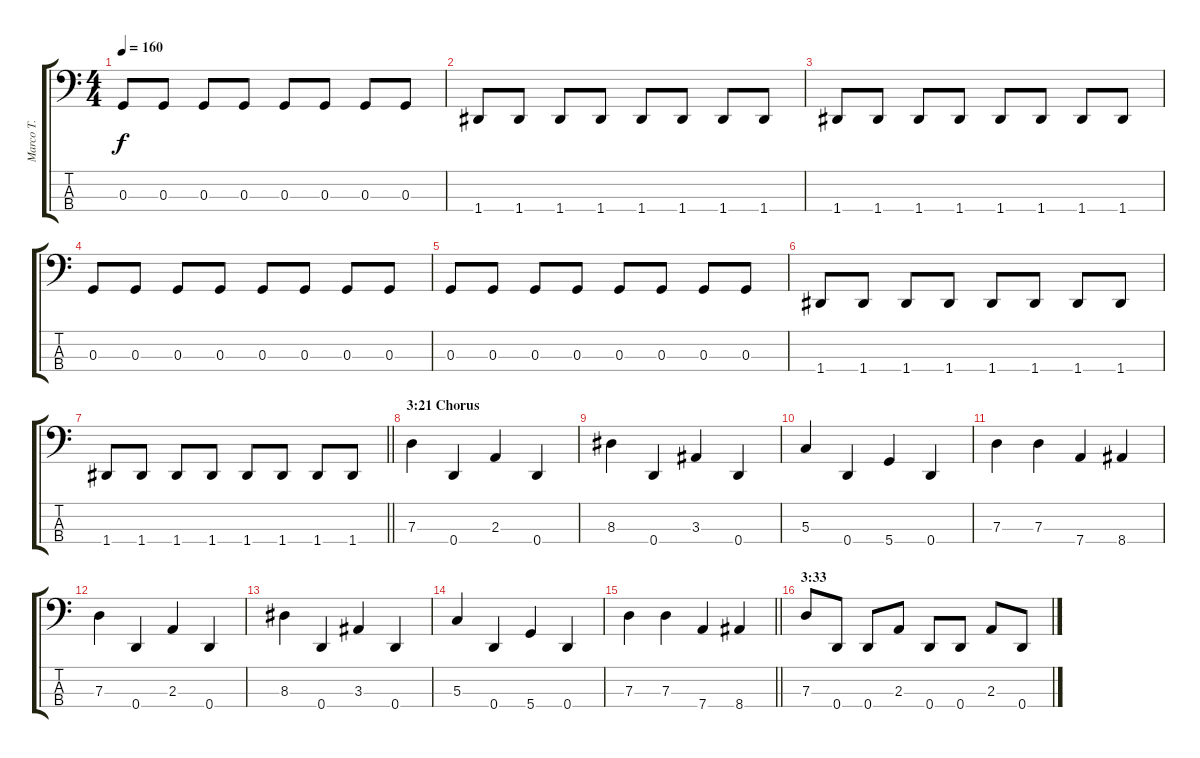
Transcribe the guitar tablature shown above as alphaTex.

\track ("Marco T." "Marco T.") {instrument electricbassfinger}
\staff {score tabs}
\tuning (F2 C2 G1 D1) {hide}
\ts (4 4)
\tempo 160
\clef f4
\ks c
0.3.8{dy f} 0.3.8 0.3.8 0.3.8 0.3.8 0.3.8 0.3.8 0.3.8 |
1.4.8 1.4.8 1.4.8 1.4.8 1.4.8 1.4.8 1.4.8 1.4.8 |
1.4.8 1.4.8 1.4.8 1.4.8 1.4.8 1.4.8 1.4.8 1.4.8 |
0.3.8 0.3.8 0.3.8 0.3.8 0.3.8 0.3.8 0.3.8 0.3.8 |
0.3.8 0.3.8 0.3.8 0.3.8 0.3.8 0.3.8 0.3.8 0.3.8 |
1.4.8 1.4.8 1.4.8 1.4.8 1.4.8 1.4.8 1.4.8 1.4.8 |
\barLineRight lightlight
1.4.8 1.4.8 1.4.8 1.4.8 1.4.8 1.4.8 1.4.8 1.4.8 |
\section ("" "3:21 Chorus")
7.3.4 0.4.4 2.3.4 0.4.4 |
8.3.4 0.4.4 3.3.4 0.4.4 |
5.3.4 0.4.4 5.4.4 0.4.4 |
7.3.4 7.3.4 7.4.4 8.4.4 |
7.3.4 0.4.4 2.3.4 0.4.4 |
8.3.4 0.4.4 3.3.4 0.4.4 |
5.3.4 0.4.4 5.4.4 0.4.4 |
\barLineRight lightlight
7.3.4 7.3.4 7.4.4 8.4.4 |
\section ("" "3:33")
7.3.8 0.4.8 0.4.8 2.3.8 0.4.8 0.4.8 2.3.8 0.4.8
